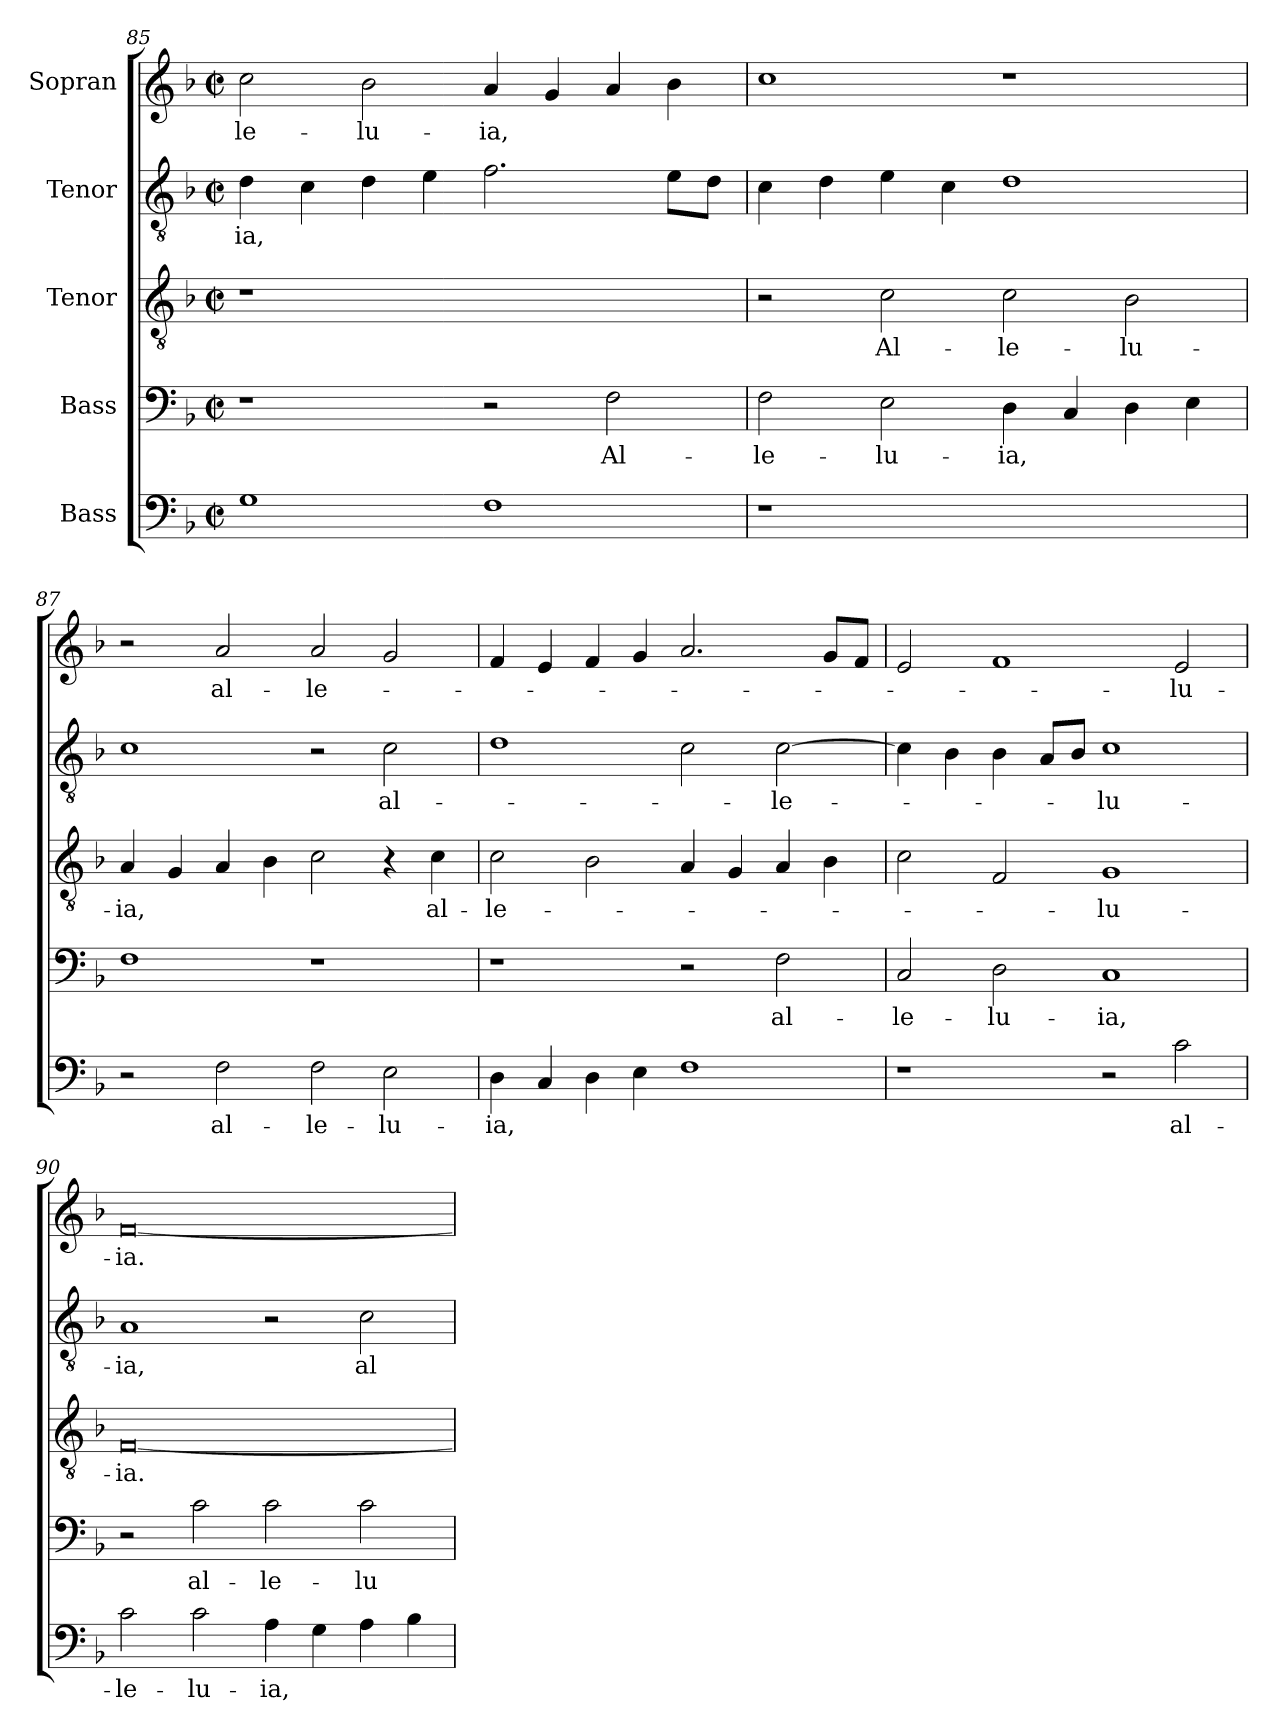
**kern	**text	**kern	**text	**kern	**text	**kern	**text	**kern	**text
*part5	*part5	*part4	*part4	*part3	*part3	*part2	*part2	*part1	*part1
*staff5	*staff5	*staff4	*staff4	*staff3	*staff3	*staff2	*staff2	*staff1	*staff1
*I"Bass	*	*I"Bass	*	*I"Tenor	*	*I"Tenor	*	*I"Sopran	*
*clefF4	*	*clefF4	*	*clefGv2	*	*clefGv2	*	*clefG2	*
*	*	*	*	*ITrd7c12	*	*ITrd7c12	*	*	*
*k[b-]	*	*k[b-]	*	*k[b-]	*	*k[b-]	*	*k[b-]	*
*F:	*	*F:	*	*F:	*	*F:	*	*F:	*
*M2/2	*	*M2/2	*	*M2/2	*	*M2/2	*	*M2/2	*
*met(c|)	*	*met(c|)	*	*met(c|)	*	*met(c|)	*	*met(c|)	*
=85	=85	=85	=85	=85	=85	=85	=85	=85	=85
!	!	!	!	!LO:N:vis=1	!	!	!	!	!
!	!	!	!	!	!	!	!LO:LY:b:color=#000000	!	!
!	!	!	!	!	!	!	!	!	!LO:LY:b:color=#000000
1Gi	.	1r	.	1r	.	4Di\	-ia,	2cci\	-le-
.	.	.	.	.	.	4Ci\	.	.	.
!	!	!	!	!	!	!	!	!	!LO:LY:b:color=#000000
.	.	.	.	.	.	4Di\	.	2b-i\	-lu-
.	.	.	.	.	.	4Ei\	.	.	.
!	!	!	!	!	!	!	!	!	!LO:LY:b:color=#000000
1Fi	.	2r	.	1ryy	.	2.Fi\	.	4ai/	-ia,
.	.	.	.	.	.	.	.	4gi/	.
!	!	!	!LO:LY:b:color=#000000	!	!	!	!	!	!
.	.	2Fi\	Al-	.	.	.	.	4ai/	.
.	.	.	.	.	.	8Ei\L	.	4b-i\	.
.	.	.	.	.	.	8Di\J	.	.	.
=86	=86	=86	=86	=86	=86	=86	=86	=86	=86
!LO:N:vis=1	!	!	!	!	!	!	!	!	!
!	!	!	!LO:LY:b:color=#000000	!	!	!	!	!	!
1r	.	2Fi\	-le-	2r	.	4Ci\	.	1cci	.
.	.	.	.	.	.	4Di\	.	.	.
!	!	!	!LO:LY:b:color=#000000	!	!	!	!	!	!
!	!	!	!	!	!LO:LY:b:color=#000000	!	!	!	!
.	.	2Ei\	-lu-	2Ci\	Al-	4Ei\	.	.	.
.	.	.	.	.	.	4Ci\	.	.	.
!	!	!	!LO:LY:b:color=#000000	!	!	!	!	!	!
!	!	!	!	!	!LO:LY:b:color=#000000	!	!	!	!
1ryy	.	4Di\	-ia,	2Ci\	-le-	1Di	.	1r	.
.	.	4Ci/	.	.	.	.	.	.	.
!	!	!	!	!	!LO:LY:b:color=#000000	!	!	!	!
.	.	4Di\	.	2BB-i\	-lu-	.	.	.	.
.	.	4Ei\	.	.	.	.	.	.	.
=87	=87	=87	=87	=87	=87	=87	=87	=87	=87
!	!	!	!	!	!LO:LY:b:color=#000000	!	!	!	!
2r	.	1Fi	.	4AAi/	-ia,	1Ci	.	2r	.
.	.	.	.	4GGi/	.	.	.	.	.
!	!LO:LY:b:color=#000000	!	!	!	!	!	!	!	!
!	!	!	!	!	!	!	!	!	!LO:LY:b:color=#000000
2Fi\	al-	.	.	4AAi/	.	.	.	2ai/	al-
.	.	.	.	4BB-i\	.	.	.	.	.
!	!LO:LY:b:color=#000000	!	!	!	!	!	!	!	!
!	!	!	!	!	!	!	!	!	!LO:LY:b:color=#000000
2Fi\	-le-	1r	.	2Ci\	.	2r	.	2ai/	-le-
!	!LO:LY:b:color=#000000	!	!	!	!	!	!	!	!
!	!	!	!	!	!	!	!LO:LY:b:color=#000000	!	!
2Ei\	-lu-	.	.	4r	.	2Ci\	al-	2gi/	.
!	!	!	!	!	!LO:LY:b:color=#000000	!	!	!	!
.	.	.	.	4Ci\	al-	.	.	.	.
=88	=88	=88	=88	=88	=88	=88	=88	=88	=88
!	!LO:LY:b:color=#000000	!	!	!	!	!	!	!	!
!	!	!	!	!	!LO:LY:b:color=#000000	!	!	!	!
4Di\	-ia,	1r	.	2Ci\	-le-	1Di	.	4fi/	.
4Ci/	.	.	.	.	.	.	.	4ei/	.
4Di\	.	.	.	2BB-i\	.	.	.	4fi/	.
4Ei\	.	.	.	.	.	.	.	4gi/	.
1Fi	.	2r	.	4AAi/	.	2Ci\	.	2.ai/	.
.	.	.	.	4GGi/	.	.	.	.	.
!	!	!	!LO:LY:b:color=#000000	!	!	!	!	!	!
!	!	!	!	!	!	!	!LO:LY:b:color=#000000	!	!
.	.	2Fi\	al-	4AAi/	.	[>2Ci\	-le-	.	.
.	.	.	.	4BB-i\	.	.	.	8gi/L	.
.	.	.	.	.	.	.	.	8fi/J	.
=89	=89	=89	=89	=89	=89	=89	=89	=89	=89
!	!	!	!LO:LY:b:color=#000000	!	!	!	!	!	!
1r	.	2Ci/	-le-	2Ci\	.	4Ci\]	.	2ei/	.
.	.	.	.	.	.	4BB-i\	.	.	.
!	!	!	!LO:LY:b:color=#000000	!	!	!	!	!	!
.	.	2Di\	-lu-	2FFi/	.	4BB-i\	.	1fi	.
.	.	.	.	.	.	8AAi/L	.	.	.
.	.	.	.	.	.	8BB-i/J	.	.	.
!	!	!	!LO:LY:b:color=#000000	!	!	!	!	!	!
!	!	!	!	!	!LO:LY:b:color=#000000	!	!	!	!
!	!	!	!	!	!	!	!LO:LY:b:color=#000000	!	!
2r	.	1Ci	-ia,	1GGi	-lu-	1Ci	-lu-	.	.
!	!LO:LY:b:color=#000000	!	!	!	!	!	!	!	!
!	!	!	!	!	!	!	!	!	!LO:LY:b:color=#000000
2ci\	al-	.	.	.	.	.	.	2ei/	-lu-
!!LO:LB:g=z
=90	=90	=90	=90	=90	=90	=90	=90	=90	=90
!	!LO:LY:b:color=#000000	!	!	!	!	!	!	!	!
!	!	!	!	!	!LO:LY:b:color=#000000	!	!	!	!
!	!	!	!	!	!	!	!LO:LY:b:color=#000000	!	!
!	!	!	!	!	!	!	!	!	!LO:LY:b:color=#000000
2ci\	-le-	2r	.	[<0FFi	-ia.	1AAi	-ia,	[<0fi	-ia.
!	!LO:LY:b:color=#000000	!	!	!	!	!	!	!	!
!	!	!	!LO:LY:b:color=#000000	!	!	!	!	!	!
2ci\	-lu-	2ci\	al-	.	.	.	.	.	.
!	!LO:LY:b:color=#000000	!	!	!	!	!	!	!	!
!	!	!	!LO:LY:b:color=#000000	!	!	!	!	!	!
4Ai\	-ia,	2ci\	-le-	.	.	2r	.	.	.
4Gi\	.	.	.	.	.	.	.	.	.
!	!	!	!LO:LY:b:color=#000000	!	!	!	!	!	!
!	!	!	!	!	!	!	!LO:LY:b:color=#000000	!	!
4Ai\	.	2ci\	-lu-	.	.	2Ci\	al-	.	.
4B-i\	.	.	.	.	.	.	.	.	.
=	=	=	=	=	=	=	=	=	=
*-	*-	*-	*-	*-	*-	*-	*-	*-	*-
